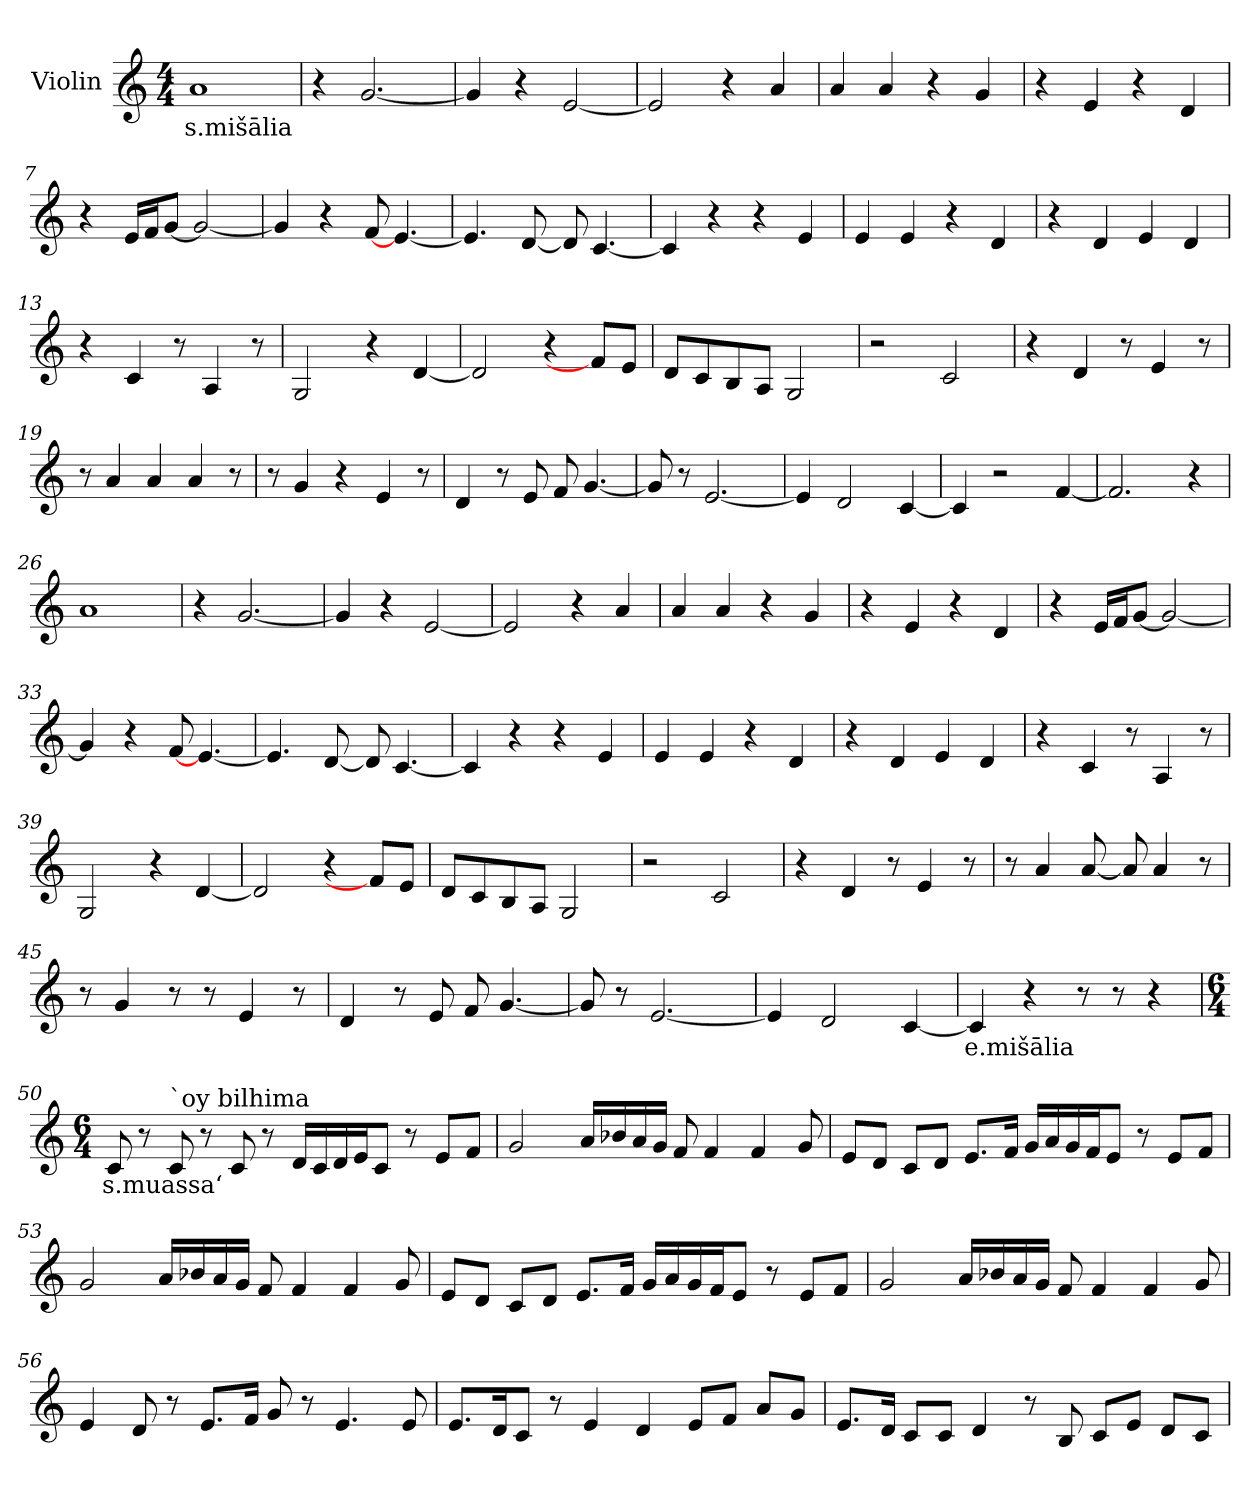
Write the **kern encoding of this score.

**kern	**text
*part1	*part1
*staff1	*staff1
*I"Violin	*
*clefG2	*
*k[]	*
*M4/4	*
*MM60	*
=1	=1
!	!LO:LY:b
1a	s.mišālia
=2	=2
4r	.
[2.g/	.
=3	=3
4g/]	.
4r	.
[2e/	.
=4	=4
2e/]	.
4r	.
4a/	.
=5	=5
4a/	.
4a/	.
4r	.
4g/	.
=6	=6
4r	.
4e/	.
4r	.
4d/	.
!!LO:LB:g=z
=7	=7
4r	.
16e/LL	.
16f/J	.
[8g/J	.
2g/_	.
=8	=8
4g/]	.
4r	.
[8f/	.
[4.e/	.
=9	=9
4.e/]	.
[8d/	.
8d/]	.
[4.c/	.
=10	=10
4c/]	.
4r	.
4r	.
4e/	.
=11	=11
4e/	.
4e/	.
4r	.
4d/	.
!!LO:LB:g=z
=12	=12
4r	.
4d/	.
4e/	.
4d/	.
=13	=13
4r	.
4c/	.
8r	.
4A/	.
8r	.
=14	=14
2G/	.
4r	.
[4d/	.
=15	=15
2d/]	.
4r	.
8f/L]	.
8e/J	.
=16	=16
8d/L	.
8c/	.
8B/	.
8A/J	.
2G/	.
=17	=17
2r	.
2c/	.
!!LO:LB:g=z
=18	=18
4r	.
4d/	.
8r	.
4e/	.
8r	.
=19	=19
8r	.
4a/	.
4a/	.
4a/	.
8r	.
=20	=20
8r	.
4g/	.
4r	.
4e/	.
8r	.
=21	=21
4d/	.
8r	.
8e/	.
8f/	.
[4.g/	.
=22	=22
8g/]	.
8r	.
[2.e/	.
=23	=23
4e/]	.
2d/	.
[4c/	.
!!LO:LB:g=z
=24	=24
4c/]	.
2r	.
[4f/	.
=25	=25
2.f/]	.
4r	.
=26	=26
1a	.
=27	=27
4r	.
[2.g/	.
=28	=28
4g/]	.
4r	.
[2e/	.
=29	=29
2e/]	.
4r	.
4a/	.
=30	=30
4a/	.
4a/	.
4r	.
4g/	.
!!LO:LB:g=z
=31	=31
4r	.
4e/	.
4r	.
4d/	.
=32	=32
4r	.
16e/LL	.
16f/J	.
[8g/J	.
2g/_	.
=33	=33
4g/]	.
4r	.
[8f/	.
[4.e/	.
=34	=34
4.e/]	.
[8d/	.
8d/]	.
[4.c/	.
=35	=35
4c/]	.
4r	.
4r	.
4e/	.
!!LO:LB:g=z
=36	=36
4e/	.
4e/	.
4r	.
4d/	.
=37	=37
4r	.
4d/	.
4e/	.
4d/	.
=38	=38
4r	.
4c/	.
8r	.
4A/	.
8r	.
=39	=39
2G/	.
4r	.
[4d/	.
=40	=40
2d/]	.
4r	.
8f/L]	.
8e/J	.
=41	=41
8d/L	.
8c/	.
8B/	.
8A/J	.
2G/	.
!!LO:PB:g=z
=42	=42
2r	.
2c/	.
=43	=43
4r	.
4d/	.
8r	.
4e/	.
8r	.
=44	=44
8r	.
4a/	.
[8a/	.
8a/]	.
4a/	.
8r	.
=45	=45
8r	.
4g/	.
8r	.
8r	.
4e/	.
8r	.
=46	=46
4d/	.
8r	.
8e/	.
8f/	.
[4.g/	.
!!LO:PB:g=z
=47	=47
8g/]	.
8r	.
[2.e/	.
=48	=48
4e/]	.
2d/	.
[4c/	.
=49	=49
!	!LO:LY:b
4c/]	e.mišālia
4r	.
8r	.
8r	.
4r	.
=50	=50
*M6/4	*
*MM60	*
!	!LO:LY:b
8c/	s.muassa‘
8r	.
!LO:TX:a:t=`oy bilhima	!
8c/	.
8r	.
8c/	.
8r	.
16d/LL	.
16c/	.
16d/	.
16e/J	.
8c/J	.
8r	.
8e/L	.
8f/J	.
!!LO:LB:g=z
=51	=51
2g/	.
16a/LL	.
16b-X/	.
16a/	.
16g/JJ	.
8f/	.
4f/	.
4f/	.
8g/	.
=52	=52
8e/L	.
8d/J	.
8c/L	.
8d/J	.
8.e/L	.
16f/Jk	.
16g/LL	.
16a/	.
16g/	.
16f/J	.
8e/J	.
8r	.
8e/L	.
8f/J	.
=53	=53
2g/	.
16a/LL	.
16b-X/	.
16a/	.
16g/JJ	.
8f/	.
4f/	.
4f/	.
8g/	.
!!LO:LB:g=z
=54	=54
8e/L	.
8d/J	.
8c/L	.
8d/J	.
8.e/L	.
16f/Jk	.
16g/LL	.
16a/	.
16g/	.
16f/J	.
8e/J	.
8r	.
8e/L	.
8f/J	.
=55	=55
2g/	.
16a/LL	.
16b-X/	.
16a/	.
16g/JJ	.
8f/	.
4f/	.
4f/	.
8g/	.
=56	=56
4e/	.
8d/	.
8r	.
8.e/L	.
16f/Jk	.
8g/	.
8r	.
4.e/	.
8e/	.
!!LO:LB:g=z
=57	=57
8.e/L	.
16d/K	.
8c/J	.
8r	.
4e/	.
4d/	.
8e/L	.
8f/J	.
8a/L	.
8g/J	.
=58	=58
8.e/L	.
16d/Jk	.
8c/L	.
8c/J	.
4d/	.
8r	.
8B/	.
8c/L	.
8e/J	.
8d/L	.
8c/J	.
=	=
*-	*-
